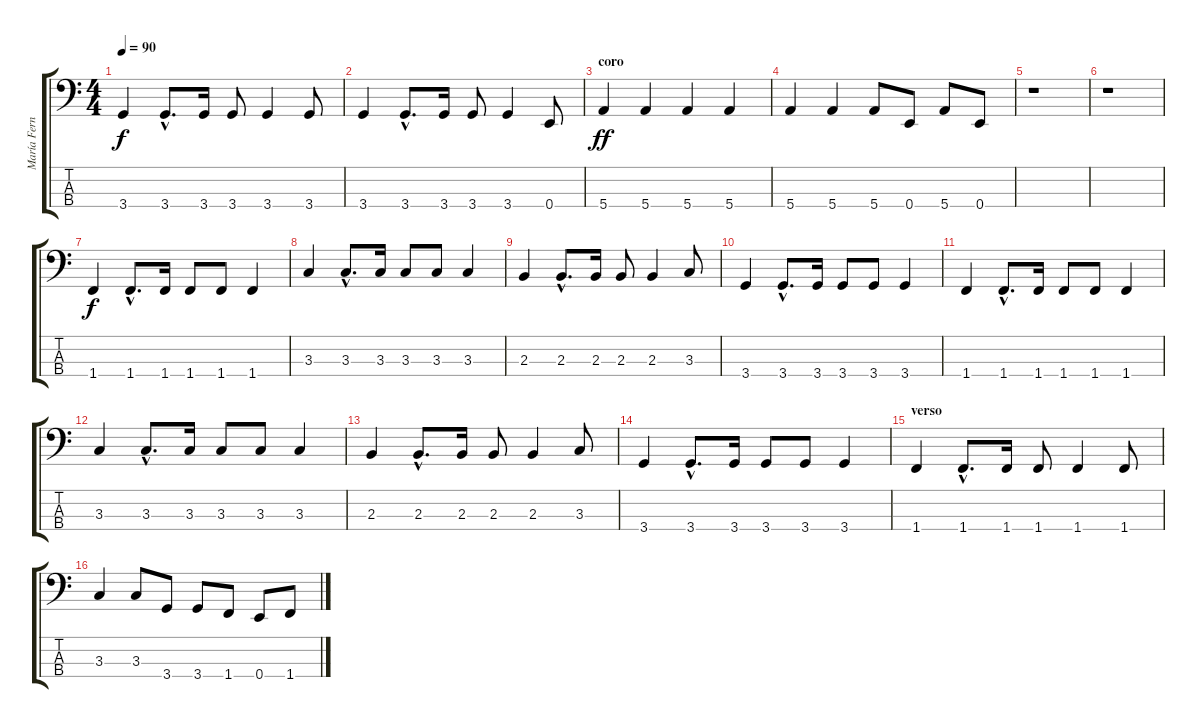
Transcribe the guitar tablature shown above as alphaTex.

\track ("María Fernanda (bajo)" "María Fern") {instrument electricbassfinger}
\staff {score tabs}
\tuning (G2 D2 A1 E1) {hide}
\ts (4 4)
\tempo 90
\clef f4
\ks c
3.4.4{dy f} 3.4{hac}.8{d} 3.4.16 3.4.8 3.4.4 3.4.8 |
3.4.4 3.4{hac}.8{d} 3.4.16 3.4.8 3.4.4 0.4.8 |
\section ("" "coro")
5.4.4{dy ff} 5.4.4 5.4.4 5.4.4 |
5.4.4 5.4.4 5.4.8 0.4.8 5.4.8 0.4.8 |
r.1 |
r.1 |
1.4.4{dy f} 1.4{hac}.8{d} 1.4.16 1.4.8 1.4.8 1.4.4 |
3.3.4 3.3{hac}.8{d} 3.3.16 3.3.8 3.3.8 3.3.4 |
2.3.4 2.3{hac}.8{d} 2.3.16 2.3.8 2.3.4 3.3.8 |
3.4.4 3.4{hac}.8{d} 3.4.16 3.4.8 3.4.8 3.4.4 |
1.4.4 1.4{hac}.8{d} 1.4.16 1.4.8 1.4.8 1.4.4 |
3.3.4 3.3{hac}.8{d} 3.3.16 3.3.8 3.3.8 3.3.4 |
2.3.4 2.3{hac}.8{d} 2.3.16 2.3.8 2.3.4 3.3.8 |
3.4.4 3.4{hac}.8{d} 3.4.16 3.4.8 3.4.8 3.4.4 |
\section ("" "verso")
1.4.4 1.4{hac}.8{d} 1.4.16 1.4.8 1.4.4 1.4.8 |
3.3.4 3.3.8 3.4.8 3.4.8 1.4.8 0.4.8 1.4.8
